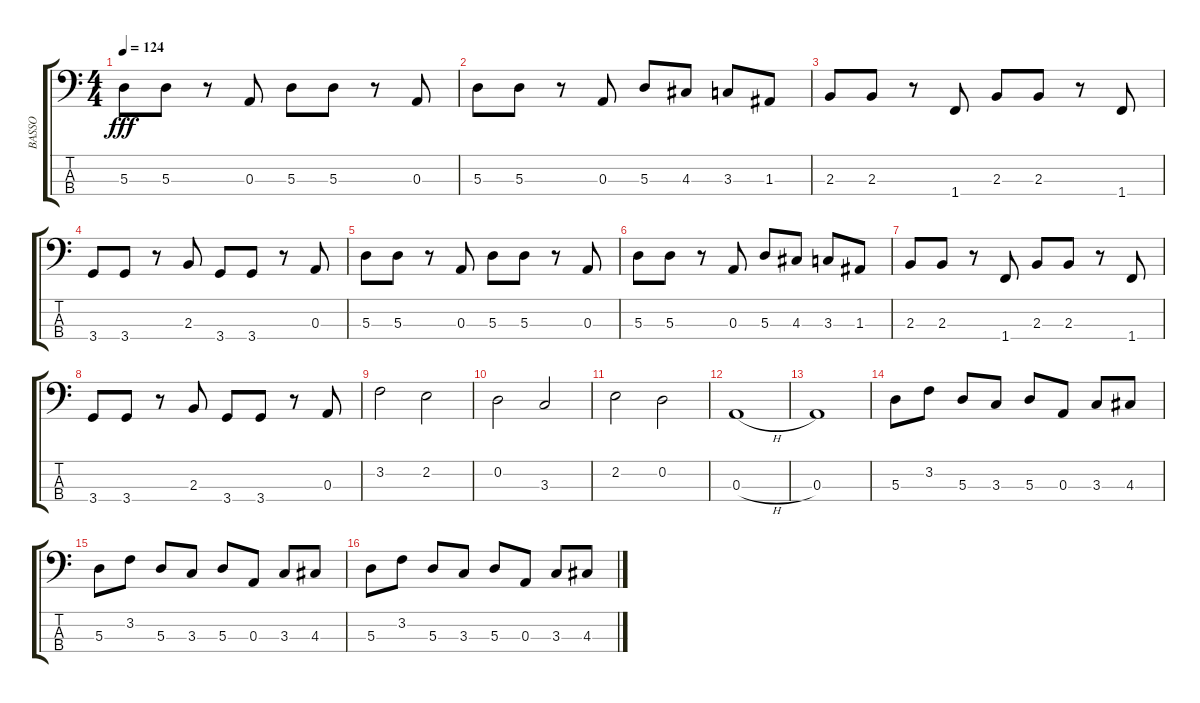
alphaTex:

\track ("BASSO" "BASSO") {instrument electricbasspick}
\staff {score tabs}
\tuning (G2 D2 A1 E1) {hide}
\ts (4 4)
\tempo 124
\clef f4
\ks c
5.3.8{dy fff} 5.3.8 r.8 0.3.8 5.3.8 5.3.8 r.8 0.3.8 |
5.3.8 5.3.8 r.8 0.3.8 5.3.8 4.3.8 3.3.8 1.3.8 |
2.3.8 2.3.8 r.8 1.4.8 2.3.8 2.3.8 r.8 1.4.8 |
3.4.8 3.4.8 r.8 2.3.8 3.4.8 3.4.8 r.8 0.3.8 |
5.3.8 5.3.8 r.8 0.3.8 5.3.8 5.3.8 r.8 0.3.8 |
5.3.8 5.3.8 r.8 0.3.8 5.3.8 4.3.8 3.3.8 1.3.8 |
2.3.8 2.3.8 r.8 1.4.8 2.3.8 2.3.8 r.8 1.4.8 |
3.4.8 3.4.8 r.8 2.3.8 3.4.8 3.4.8 r.8 0.3.8 |
3.2.2 2.2.2 |
0.2.2 3.3.2 |
2.2.2 0.2.2 |
0.3{h}.1 |
0.3.1 |
5.3.8 3.2.8 5.3.8 3.3.8 5.3.8 0.3.8 3.3.8 4.3.8 |
5.3.8 3.2.8 5.3.8 3.3.8 5.3.8 0.3.8 3.3.8 4.3.8 |
5.3.8 3.2.8 5.3.8 3.3.8 5.3.8 0.3.8 3.3.8 4.3.8
